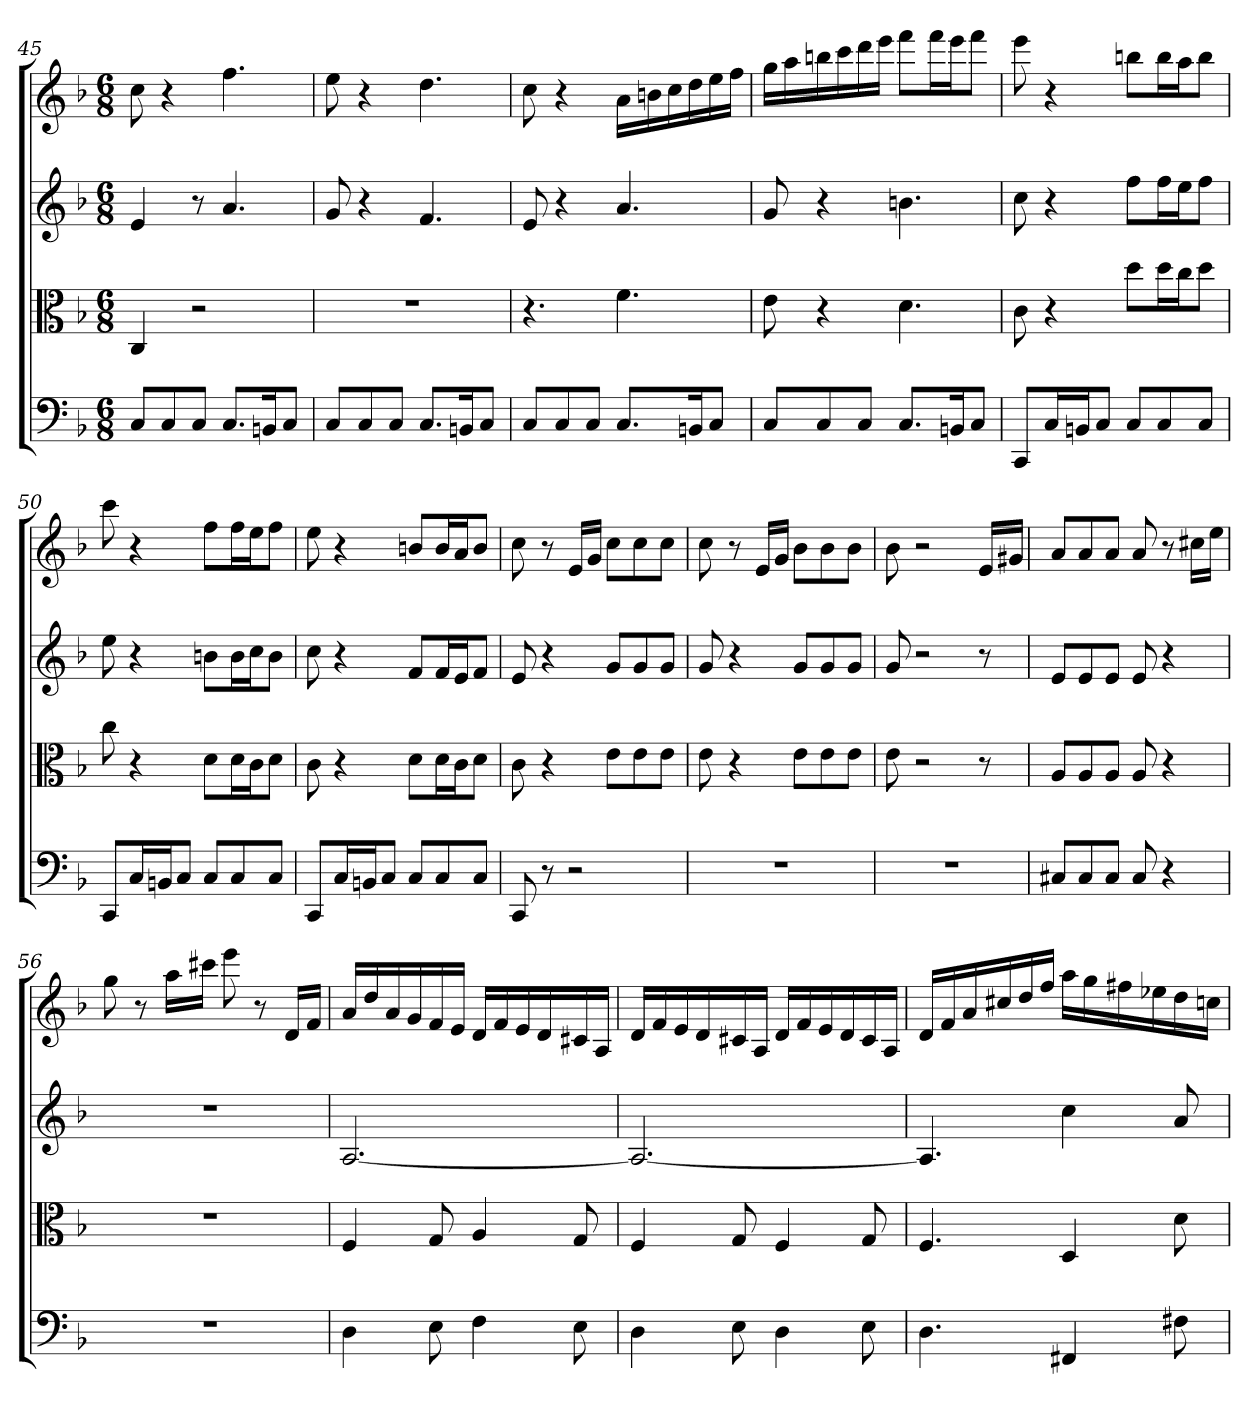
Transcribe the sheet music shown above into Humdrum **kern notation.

**kern	**kern	**kern	**kern
*part4	*part3	*part2	*part1
*staff4	*staff3	*staff2	*staff1
*clefF4	*clefC3	*	*
*k[b-]	*k[b-]	*k[b-]	*k[b-]
*F:	*F:	*F:	*F:
*M6/8	*M6/8	*M6/8	*M6/8
=45	=45	=45	=45
8C/L	4C	4e	8cc
8C/	.	.	4r
8C/J	2r	8r	.
8.C/L	.	4.a	4.ff
16BBn/K	.	.	.
8C/J	.	.	.
=46	=46	=46	=46
8C/L	2.r	8g	8ee
8C/	.	4r	4r
8C/J	.	.	.
8.C/L	.	4.f	4.dd
16BBn/K	.	.	.
8C/J	.	.	.
=47	=47	=47	=47
8C/L	4.r	8e	8cc
8C/	.	4r	4r
8C/J	.	.	.
8.C/L	4.f	4.a	16aLL
.	.	.	16bn
.	.	.	16cc
16BBn/K	.	.	16dd
8C/J	.	.	16ee
.	.	.	16ffJJ
=48	=48	=48	=48
8C/L	8e	8g	16ggLL
.	.	.	16aa
8C/	4r	4r	16bbn
.	.	.	16ccc
8C/J	.	.	16ddd
.	.	.	16eeeJJ
8.C/L	4.d	4.bn	8fffL
.	.	.	16fffL
16BBn/K	.	.	16eeeJ
8C/J	.	.	8fffJ
=49	=49	=49	=49
8CC/L	8c	8cc	8eee
16C/L	4r	4r	4r
16BBn/J	.	.	.
8C/J	.	.	.
8C/L	8dd\L	8ffL	8bbnL
8C/	16dd\L	16ffL	16bbL
.	16cc\J	16eeJ	16aaJ
8C/J	8dd\J	8ffJ	8bbJ
=50	=50	=50	=50
8CC/L	8cc	8ee	8ccc
16C/L	4r	4r	4r
16BBn/J	.	.	.
8C/J	.	.	.
8C/L	8d\L	8bnL	8ffL
8C/	16d\L	16bL	16ffL
.	16c\J	16ccJ	16eeJ
8C/J	8d\J	8bJ	8ffJ
=51	=51	=51	=51
8CC/L	8c	8cc	8ee
16C/L	4r	4r	4r
16BBn/J	.	.	.
8C/J	.	.	.
8C/L	8d\L	8fL	8bnL
8C/	16d\L	16fL	16bL
.	16c\J	16eJ	16aJ
8C/J	8d\J	8fJ	8bJ
=52	=52	=52	=52
8CC	8c	8e	8cc
8r	4r	4r	8r
2r	.	.	16eLL
.	.	.	16gJJ
.	8e\L	8gL	8ccL
.	8e\	8g	8cc
.	8e\J	8gJ	8ccJ
=53	=53	=53	=53
2.r	8e	8g	8cc
.	4r	4r	8r
.	.	.	16eLL
.	.	.	16gJJ
.	8e\L	8gL	8b-L
.	8e\	8g	8b-
.	8e\J	8gJ	8b-J
=54	=54	=54	=54
2.r	8e	8g	8b-
.	2r	2r	2r
.	8r	8r	16eLL
.	.	.	16g#XJJ
=55	=55	=55	=55
8C#X/L	8A/L	8eL	8aL
8C#/	8A/	8e	8a
8C#/J	8A/J	8eJ	8aJ
8C#	8A	8e	8a
4r	4r	4r	8r
.	.	.	16cc#XLL
.	.	.	16eeJJ
=56	=56	=56	=56
2.r	2.r	2.r	8gg
.	.	.	8r
.	.	.	16aaLL
.	.	.	16ccc#XJJ
.	.	.	8eee
.	.	.	8r
.	.	.	16dLL
.	.	.	16fJJ
=57	=57	=57	=57
4D	4F	[2.A	16aLL
.	.	.	16dd
.	.	.	16a
.	.	.	16g
8E	8G	.	16f
.	.	.	16eJJ
4F	4A	.	16dLL
.	.	.	16f
.	.	.	16e
.	.	.	16d
8E	8G	.	16c#X
.	.	.	16AJJ
=58	=58	=58	=58
4D	4F	2.A_	16dLL
.	.	.	16f
.	.	.	16e
.	.	.	16d
8E	8G	.	16c#X
.	.	.	16AJJ
4D	4F	.	16dLL
.	.	.	16f
.	.	.	16e
.	.	.	16d
8E	8G	.	16c#
.	.	.	16AJJ
=59	=59	=59	=59
4.D	4.F	4.A]	16dLL
.	.	.	16f
.	.	.	16a
.	.	.	16cc#X
.	.	.	16dd
.	.	.	16ffJJ
4FF#X	4D	4cc	16aaLL
.	.	.	16gg
.	.	.	16ff#X
.	.	.	16ee-X
8F#X	8d	8a	16dd
.	.	.	16ccnJJ
=	=	=	=
*-	*-	*-	*-
